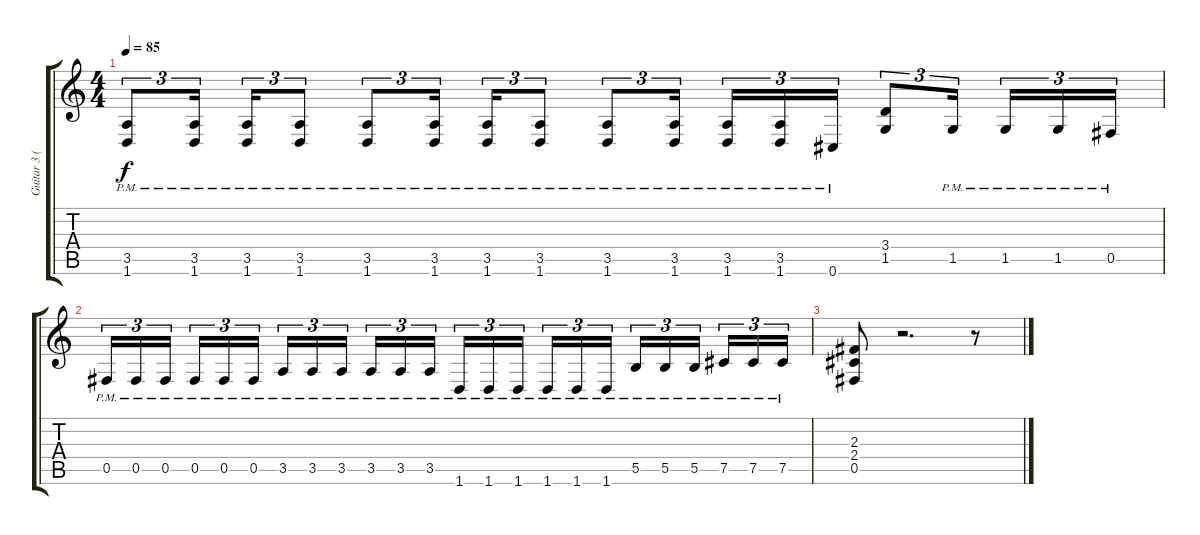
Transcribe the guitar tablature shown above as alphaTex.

\track ("Guitar 3 (Distortion)" "Guitar 3 (") {instrument distortionguitar}
\staff {score tabs}
\tuning (Db4 Ab3 E3 B2 Gb2 Db2) {hide}
\ts (4 4)
\tempo 85
\clef g2
\ks c
(3.5{pm} 1.6{pm}).8{tu (3 2) dy f} (3.5{pm} 1.6{pm}).16{tu (3 2) beam splitsecondary} (3.5{pm} 1.6{pm}).16{tu (3 2)} (3.5{pm} 1.6{pm}).8{tu (3 2)} (3.5{pm} 1.6{pm}).8{tu (3 2)} (3.5{pm} 1.6{pm}).16{tu (3 2) beam splitsecondary} (3.5{pm} 1.6{pm}).16{tu (3 2)} (3.5{pm} 1.6{pm}).8{tu (3 2)} (3.5{pm} 1.6{pm}).8{tu (3 2)} (3.5{pm} 1.6{pm}).16{tu (3 2) beam splitsecondary} (3.5{pm} 1.6{pm}).16{tu (3 2)} (3.5{pm} 1.6{pm}).16{tu (3 2)} 0.6{pm}.16{tu (3 2)} (3.4 1.5).8{tu (3 2)} 1.5{pm}.16{tu (3 2) beam splitsecondary} 1.5{pm}.16{tu (3 2)} 1.5{pm}.16{tu (3 2)} 0.5{pm}.16{tu (3 2)} |
0.5{pm}.16{tu (3 2)} 0.5{pm}.16{tu (3 2)} 0.5{pm}.16{tu (3 2) beam splitsecondary} 0.5{pm}.16{tu (3 2)} 0.5{pm}.16{tu (3 2)} 0.5{pm}.16{tu (3 2)} 3.5{pm}.16{tu (3 2)} 3.5{pm}.16{tu (3 2)} 3.5{pm}.16{tu (3 2) beam splitsecondary} 3.5{pm}.16{tu (3 2)} 3.5{pm}.16{tu (3 2)} 3.5{pm}.16{tu (3 2)} 1.6{pm}.16{tu (3 2)} 1.6{pm}.16{tu (3 2)} 1.6{pm}.16{tu (3 2) beam splitsecondary} 1.6{pm}.16{tu (3 2)} 1.6{pm}.16{tu (3 2)} 1.6{pm}.16{tu (3 2)} 5.5{pm}.16{tu (3 2)} 5.5{pm}.16{tu (3 2)} 5.5{pm}.16{tu (3 2) beam splitsecondary} 7.5{pm}.16{tu (3 2)} 7.5{pm}.16{tu (3 2)} 7.5{pm}.16{tu (3 2)} |
(2.3 2.4 0.5).8 r.2{d} r.8
